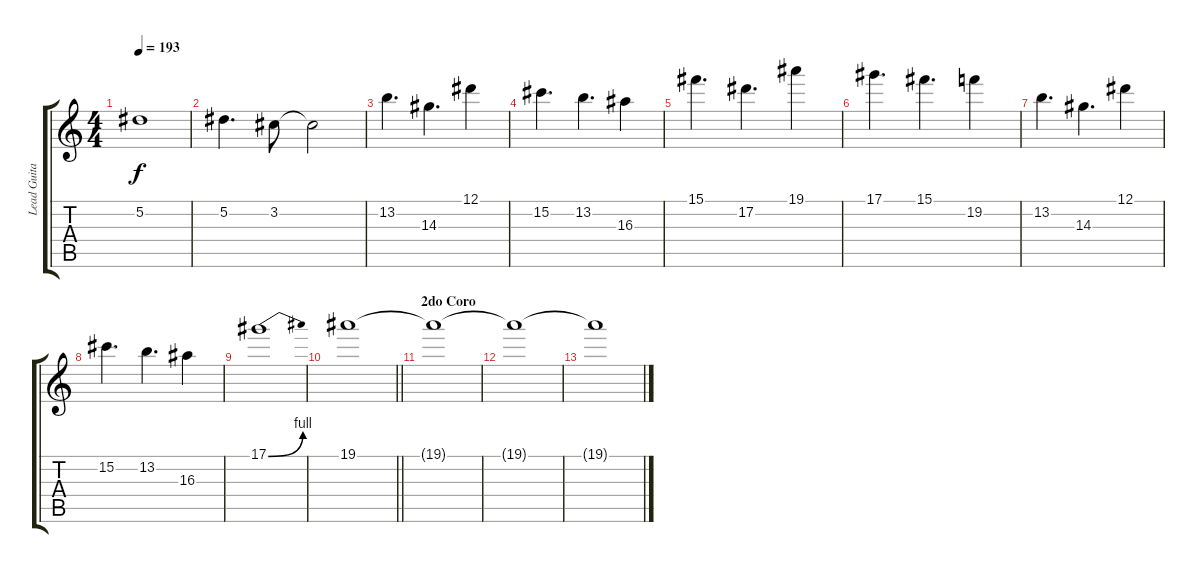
\track ("Lead Guitar" "Lead Guita") {instrument distortionguitar}
\staff {score tabs}
\tuning (Eb4 Bb3 Gb3 Db3 Ab2 Eb2) {hide}
\ts (4 4)
\tempo 193
\clef g2
\ks c
5.2.1{dy f} |
5.2.4{d} 3.2.8 3.2{t}.2 |
13.2.4{d} 14.3.4{d} 12.1.4 |
15.2.4{d} 13.2.4{d} 16.3.4 |
15.1.4{d} 17.2.4{d} 19.1.4 |
17.1.4{d} 15.1.4{d} 19.2.4 |
13.2.4{d} 14.3.4{d} 12.1.4 |
15.2.4{d} 13.2.4{d} 16.3.4 |
17.1{be (bend 0 0 60 4)}.1 |
\barLineRight lightlight
19.1.1 |
\section ("" "2do Coro")
19.1{t}.1{volume 0} |
19.1{t}.1 |
19.1{t}.1
